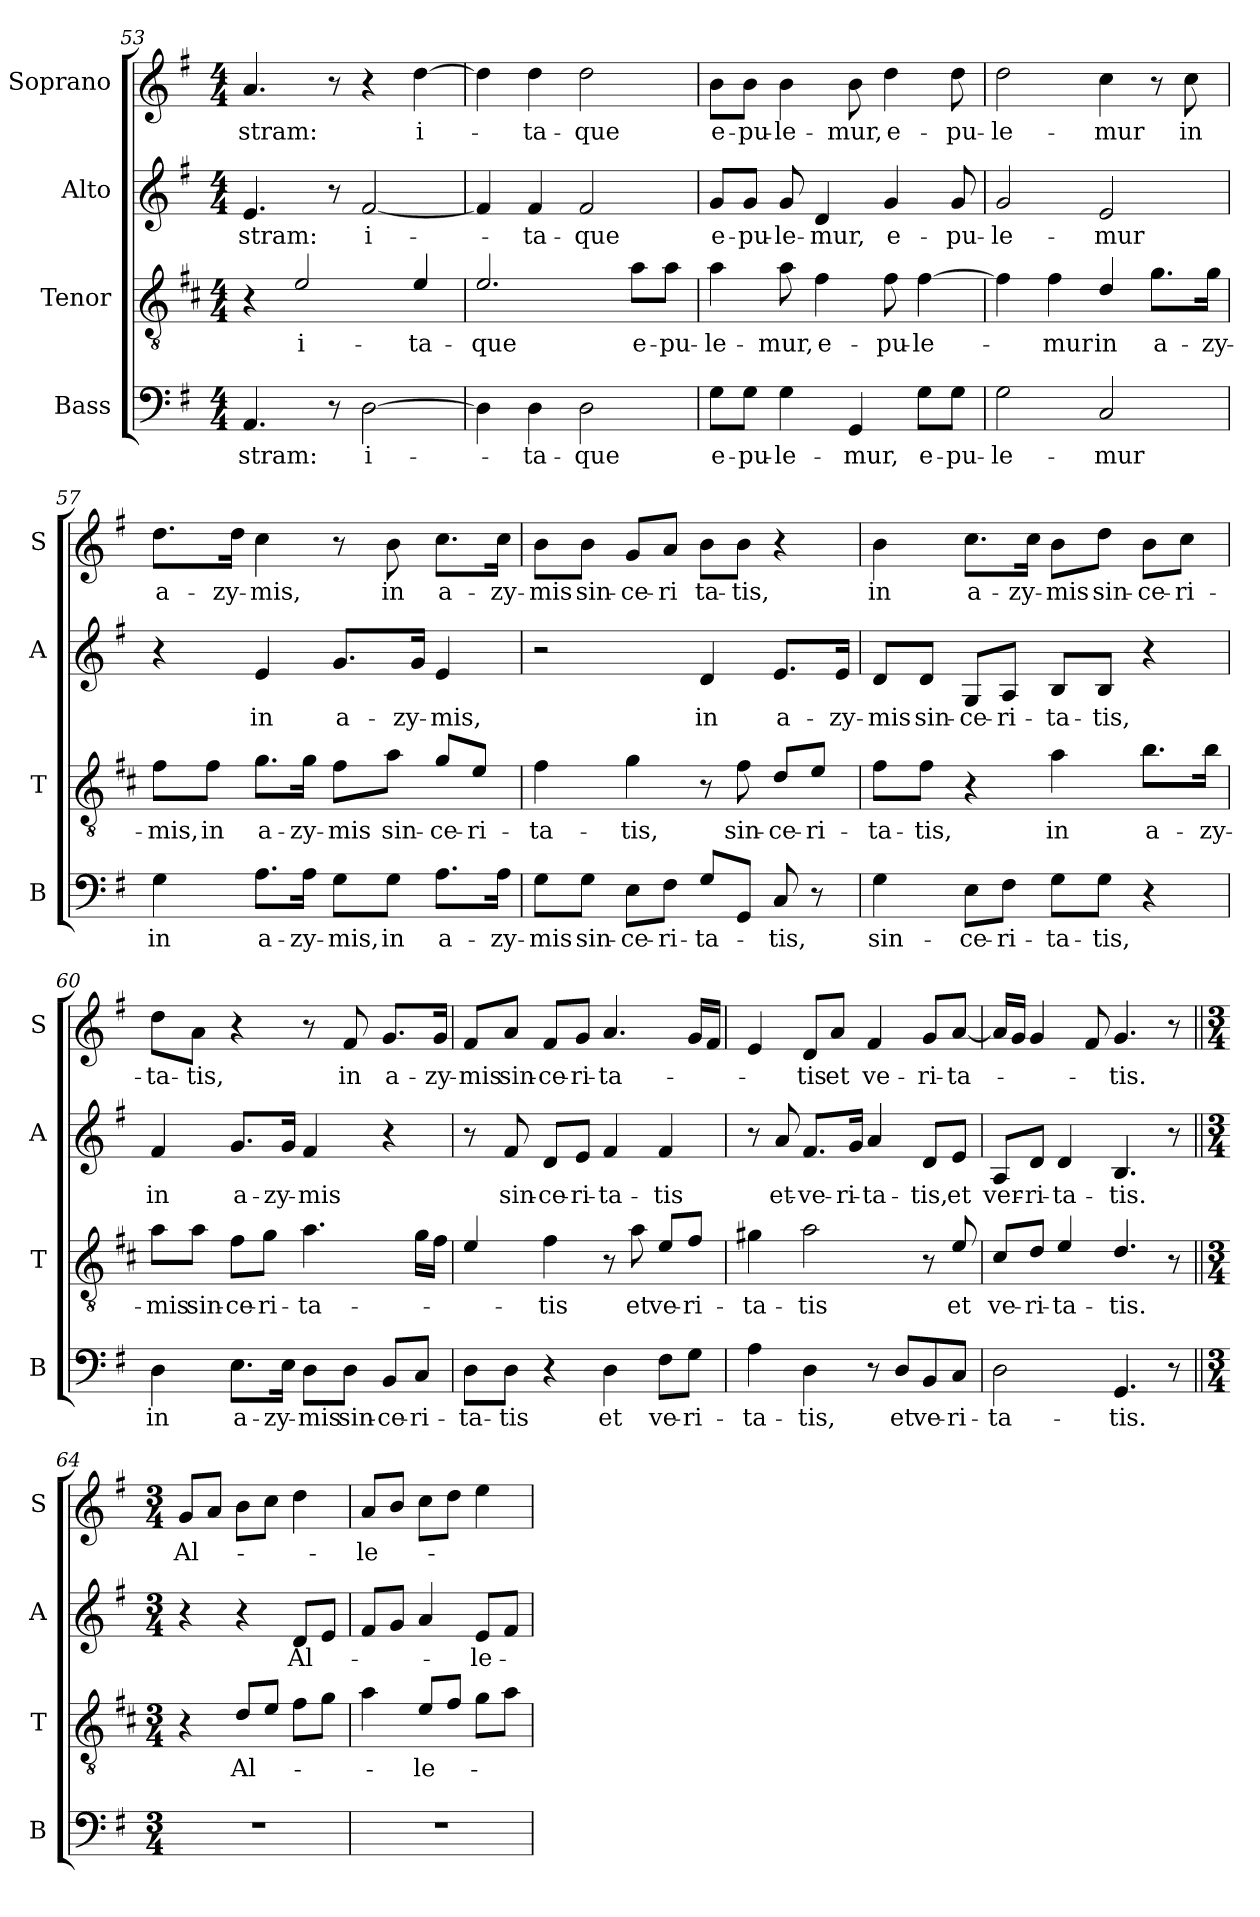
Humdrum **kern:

**kern	**text	**kern	**text	**kern	**text	**kern	**text
*part4	*part4	*part3	*part3	*part2	*part2	*part1	*part1
*staff4	*staff4	*staff3	*staff3	*staff2	*staff2	*staff1	*staff1
*I"Bass	*	*I"Tenor	*	*I"Alto	*	*I"Soprano	*
*I'B	*	*I'T	*	*I'A	*	*I'S	*
*clefF4	*	*clefGv2	*	*clefG2	*	*clefG2	*
*	*	*ITrd4c7	*	*	*	*	*
*k[f#]	*	*k[f#]	*	*k[f#]	*	*k[f#]	*
*G:	*	*G:	*	*G:	*	*G:	*
*M4/4	*	*M4/4	*	*M4/4	*	*M4/4	*
=53	=53	=53	=53	=53	=53	=53	=53
!	!LO:LY:b	!	!	!	!LO:LY:b	!	!LO:LY:b
4.AA/	-stram:	4r	.	4.e/	-stram:	4.a/	-stram:
!	!	!	!LO:LY:b	!	!	!	!
.	.	2A/	i-	.	.	.	.
8r	.	.	.	8r	.	8r	.
!	!LO:LY:b	!	!	!	!LO:LY:b	!	!
[2D\	i-	.	.	[2f#/	i-	4r	.
!	!	!	!LO:LY:b	!	!	!	!LO:LY:b
.	.	4A/	-ta-	.	.	[4dd\	i-
=54	=54	=54	=54	=54	=54	=54	=54
!	!	!	!LO:LY:b	!	!	!	!
4D\]	.	2.A/	-que	4f#/]	.	4dd\]	.
!	!LO:LY:b	!	!	!	!LO:LY:b	!	!LO:LY:b
4D\	-ta-	.	.	4f#/	-ta-	4dd\	-ta-
!	!LO:LY:b	!	!	!	!LO:LY:b	!	!LO:LY:b
2D\	-que	.	.	2f#/	-que	2dd\	-que
!	!	!	!LO:LY:b	!	!	!	!
.	.	8d\L	e-	.	.	.	.
!	!	!	!LO:LY:b	!	!	!	!
.	.	8d\J	-pu-	.	.	.	.
=55	=55	=55	=55	=55	=55	=55	=55
!	!LO:LY:b	!	!LO:LY:b	!	!LO:LY:b	!	!LO:LY:b
8G\L	e-	4d\	-le-	8g/L	e-	8b\L	e-
!	!LO:LY:b	!	!	!	!LO:LY:b	!	!LO:LY:b
8G\J	-pu-	.	.	8g/J	-pu-	8b\J	-pu-
!	!LO:LY:b	!	!LO:LY:b	!	!LO:LY:b	!	!LO:LY:b
4G\	-le-	8d\	-mur,	8g/	-le-	4b\	-le-
!	!	!	!LO:LY:b	!	!LO:LY:b	!	!
.	.	4B\	e-	4d/	-mur,	.	.
!	!LO:LY:b	!	!	!	!	!	!LO:LY:b
4GG/	-mur,	.	.	.	.	8b\	-mur,
!	!	!	!LO:LY:b	!	!LO:LY:b	!	!LO:LY:b
.	.	8B\	-pu-	4g/	e-	4dd\	e-
!	!LO:LY:b	!	!LO:LY:b	!	!	!	!
8G\L	e-	[4B\	-le-	.	.	.	.
!	!LO:LY:b	!	!	!	!LO:LY:b	!	!LO:LY:b
8G\J	-pu-	.	.	8g/	-pu-	8dd\	-pu-
!!LO:LB:g=z
=56	=56	=56	=56	=56	=56	=56	=56
!	!LO:LY:b	!	!	!	!LO:LY:b	!	!LO:LY:b
2G\	-le-	4B\]	.	2g/	-le-	2dd\	-le-
!	!	!	!LO:LY:b	!	!	!	!
.	.	4B\	-mur	.	.	.	.
!	!LO:LY:b	!	!LO:LY:b	!	!LO:LY:b	!	!LO:LY:b
2C/	-mur	4G/	in	2e/	-mur	4cc\	-mur
!	!	!	!LO:LY:b	!	!	!	!
.	.	8.c\L	a-	.	.	8r	.
!	!	!	!	!	!	!	!LO:LY:b
.	.	.	.	.	.	8cc\	in
!	!	!	!LO:LY:b	!	!	!	!
.	.	16c\Jk	-zy-	.	.	.	.
=57	=57	=57	=57	=57	=57	=57	=57
!	!LO:LY:b	!	!LO:LY:b	!	!	!	!LO:LY:b
4G\	in	8B\L	-mis,	4r	.	8.dd\L	a-
!	!	!	!LO:LY:b	!	!	!	!
.	.	8B\J	in	.	.	.	.
!	!	!	!	!	!	!	!LO:LY:b
.	.	.	.	.	.	16dd\Jk	-zy-
!	!LO:LY:b	!	!LO:LY:b	!	!LO:LY:b	!	!LO:LY:b
8.A\L	a-	8.c\L	a-	4e/	in	4cc\	-mis,
!	!LO:LY:b	!	!LO:LY:b	!	!	!	!
16A\Jk	-zy-	16c\Jk	-zy-	.	.	.	.
!	!LO:LY:b	!	!LO:LY:b	!	!LO:LY:b	!	!
8G\L	-mis,	8B\L	-mis	8.g/L	a-	8r	.
!	!LO:LY:b	!	!LO:LY:b	!	!	!	!LO:LY:b
8G\J	in	8d\J	sin-	.	.	8b\	in
!	!	!	!	!	!LO:LY:b	!	!
.	.	.	.	16g/Jk	-zy-	.	.
!	!LO:LY:b	!	!LO:LY:b	!	!LO:LY:b	!	!LO:LY:b
8.A\L	a-	8c/L	-ce-	4e/	-mis,	8.cc\L	a-
!	!	!	!LO:LY:b	!	!	!	!
.	.	8A/J	-ri-	.	.	.	.
!	!LO:LY:b	!	!	!	!	!	!LO:LY:b
16A\Jk	-zy-	.	.	.	.	16cc\Jk	-zy-
=58	=58	=58	=58	=58	=58	=58	=58
!	!LO:LY:b	!	!LO:LY:b	!	!	!	!LO:LY:b
8G\L	-mis	4B\	-ta-	2r	.	8b\L	-mis
!	!LO:LY:b	!	!	!	!	!	!LO:LY:b
8G\J	sin-	.	.	.	.	8b\J	sin-
!	!LO:LY:b	!	!LO:LY:b	!	!	!	!LO:LY:b
8E\L	-ce-	4c\	-tis,	.	.	8g/L	-ce-
!	!LO:LY:b	!	!	!	!	!	!LO:LY:b
8F#\J	-ri-	.	.	.	.	8a/J	-ri
!	!LO:LY:b	!	!	!	!LO:LY:b	!	!LO:LY:b
8G/L	-ta-	8r	.	4d/	in	8b\L	ta-
!	!	!	!LO:LY:b	!	!	!	!LO:LY:b
8GG/J	.	8B\	sin-	.	.	8b\J	-tis,
!	!LO:LY:b	!	!LO:LY:b	!	!LO:LY:b	!	!
8C/	-tis,	8G/L	-ce-	8.e/L	a-	4r	.
!	!	!	!LO:LY:b	!	!	!	!
8r	.	8A/J	-ri-	.	.	.	.
!	!	!	!	!	!LO:LY:b	!	!
.	.	.	.	16e/Jk	-zy-	.	.
=59	=59	=59	=59	=59	=59	=59	=59
!	!LO:LY:b	!	!LO:LY:b	!	!LO:LY:b	!	!LO:LY:b
4G\	sin-	8B\L	-ta-	8d/L	-mis	4b\	in
!	!	!	!LO:LY:b	!	!LO:LY:b	!	!
.	.	8B\J	-tis,	8d/J	sin-	.	.
!	!LO:LY:b	!	!	!	!LO:LY:b	!	!LO:LY:b
8E\L	-ce-	4r	.	8G/L	-ce-	8.cc\L	a-
!	!LO:LY:b	!	!	!	!LO:LY:b	!	!
8F#\J	-ri-	.	.	8A/J	-ri-	.	.
!	!	!	!	!	!	!	!LO:LY:b
.	.	.	.	.	.	16cc\Jk	-zy-
!	!LO:LY:b	!	!LO:LY:b	!	!LO:LY:b	!	!LO:LY:b
8G\L	-ta-	4d\	in	8B/L	-ta-	8b\L	-mis
!	!LO:LY:b	!	!	!	!LO:LY:b	!	!LO:LY:b
8G\J	-tis,	.	.	8B/J	-tis,	8dd\J	sin-
!	!	!	!LO:LY:b	!	!	!	!LO:LY:b
4r	.	8.e\L	a-	4r	.	8b\L	-ce-
!	!	!	!	!	!	!	!LO:LY:b
.	.	.	.	.	.	8cc\J	-ri-
!	!	!	!LO:LY:b	!	!	!	!
.	.	16e\Jk	-zy-	.	.	.	.
!!LO:PB:g=z
=60	=60	=60	=60	=60	=60	=60	=60
!	!LO:LY:b	!	!LO:LY:b	!	!LO:LY:b	!	!LO:LY:b
4D\	in	8d\L	-mis	4f#/	in	8dd\L	-ta-
!	!	!	!LO:LY:b	!	!	!	!LO:LY:b
.	.	8d\J	sin-	.	.	8a\J	-tis,
!	!LO:LY:b	!	!LO:LY:b	!	!LO:LY:b	!	!
8.E\L	a-	8B\L	-ce-	8.g/L	a-	4r	.
!	!	!	!LO:LY:b	!	!	!	!
.	.	8c\J	-ri-	.	.	.	.
!	!LO:LY:b	!	!	!	!LO:LY:b	!	!
16E\Jk	-zy-	.	.	16g/Jk	-zy-	.	.
!	!LO:LY:b	!	!LO:LY:b	!	!LO:LY:b	!	!
8D\L	-mis	4.d\	-ta-	4f#/	-mis	8r	.
!	!LO:LY:b	!	!	!	!	!	!LO:LY:b
8D\J	sin-	.	.	.	.	8f#/	in
!	!LO:LY:b	!	!	!	!	!	!LO:LY:b
8BB/L	-ce-	.	.	4r	.	8.g/L	a-
!	!LO:LY:b	!	!	!	!	!	!
8C/J	-ri-	16c\LL	.	.	.	.	.
!	!	!	!	!	!	!	!LO:LY:b
.	.	16B\JJ	.	.	.	16g/Jk	-zy-
=61	=61	=61	=61	=61	=61	=61	=61
!	!LO:LY:b	!	!	!	!	!	!LO:LY:b
8D\L	-ta-	4A/	.	8r	.	8f#/L	-mis
!	!LO:LY:b	!	!	!	!LO:LY:b	!	!LO:LY:b
8D\J	-tis	.	.	8f#/	sin-	8a/J	sin-
!	!	!	!LO:LY:b	!	!LO:LY:b	!	!LO:LY:b
4r	.	4B\	-tis	8d/L	-ce-	8f#/L	-ce-
!	!	!	!	!	!LO:LY:b	!	!LO:LY:b
.	.	.	.	8e/J	-ri-	8g/J	-ri-
!	!LO:LY:b	!	!	!	!LO:LY:b	!	!LO:LY:b
4D\	et	8r	.	4f#/	-ta-	4.a/	-ta-
!	!	!	!LO:LY:b	!	!	!	!
.	.	8d\	et	.	.	.	.
!	!LO:LY:b	!	!LO:LY:b	!	!LO:LY:b	!	!
8F#\L	ve-	8A/L	ve-	4f#/	-tis	.	.
!	!LO:LY:b	!	!LO:LY:b	!	!	!	!
8G\J	-ri-	8B/J	-ri-	.	.	16g/LL	.
.	.	.	.	.	.	16f#/JJ	.
=62	=62	=62	=62	=62	=62	=62	=62
!	!LO:LY:b	!	!LO:LY:b	!	!	!	!
4A\	-ta-	4c#X\	-ta-	8r	.	4e/	.
!	!	!	!	!	!LO:LY:b	!	!
.	.	.	.	8a/	et-	.	.
!	!LO:LY:b	!	!LO:LY:b	!	!LO:LY:b	!	!LO:LY:b
4D\	-tis,	2d\	-tis	8.f#/L	-ve-	8d/L	-tis
!	!	!	!	!	!	!	!LO:LY:b
.	.	.	.	.	.	8a/J	et
!	!	!	!	!	!LO:LY:b	!	!
.	.	.	.	16g/Jk	-ri-	.	.
!	!	!	!	!	!LO:LY:b	!	!LO:LY:b
8r	.	.	.	4a/	-ta-	4f#/	ve-
!	!LO:LY:b	!	!	!	!	!	!
8D/L	et	.	.	.	.	.	.
!	!LO:LY:b	!	!	!	!LO:LY:b	!	!LO:LY:b
8BB/	ve-	8r	.	8d/L	-tis,	8g/L	-ri-
!	!LO:LY:b	!	!LO:LY:b	!	!LO:LY:b	!	!LO:LY:b
8C/J	-ri-	8A/	et	8e/J	et	[8a/J	-ta-
=63	=63	=63	=63	=63	=63	=63	=63
!	!LO:LY:b	!	!LO:LY:b	!	!LO:LY:b	!	!
2D\	-ta-	8F#/L	ve-	8A/L	ver-	16a/LL]	.
.	.	.	.	.	.	16g/JJ	.
!	!	!	!LO:LY:b	!	!LO:LY:b	!	!
.	.	8G/J	-ri-	8d/J	-ri-	4g/	.
!	!	!	!LO:LY:b	!	!LO:LY:b	!	!
.	.	4A/	-ta-	4d/	-ta-	.	.
.	.	.	.	.	.	8f#/	.
!	!LO:LY:b	!	!LO:LY:b	!	!LO:LY:b	!	!LO:LY:b
4.GG/	-tis.	4.G/	-tis.	4.B/	-tis.	4.g/	-tis.
8r	.	8r	.	8r	.	8r	.
!!LO:LB:g=z
=64||	=64||	=64||	=64||	=64||	=64||	=64||	=64||
*M3/4	*	*M3/4	*	*M3/4	*	*M3/4	*
!	!	!	!	!	!	!	!LO:LY:b
2.r	.	4r	.	4r	.	8g/L	Al-
.	.	.	.	.	.	8a/J	.
!	!	!	!LO:LY:b	!	!	!	!
.	.	8G/L	Al-	4r	.	8b\L	.
.	.	8A/J	.	.	.	8cc\J	.
!	!	!	!	!	!LO:LY:b	!	!
.	.	8B\L	.	8d/L	Al-	4dd\	.
.	.	8c\J	.	8e/J	.	.	.
=65	=65	=65	=65	=65	=65	=65	=65
!	!	!	!	!	!	!	!LO:LY:b
2.r	.	4d\	.	8f#/L	.	8a/L	-le-
.	.	.	.	8g/J	.	8b/J	.
!	!	!	!LO:LY:b	!	!	!	!
.	.	8A/L	-le-	4a/	.	8cc\L	.
.	.	8B/J	.	.	.	8dd\J	.
!	!	!	!	!	!LO:LY:b	!	!
.	.	8c\L	.	8e/L	-le-	4ee\	.
.	.	8d\J	.	8f#/J	.	.	.
=	=	=	=	=	=	=	=
*-	*-	*-	*-	*-	*-	*-	*-
